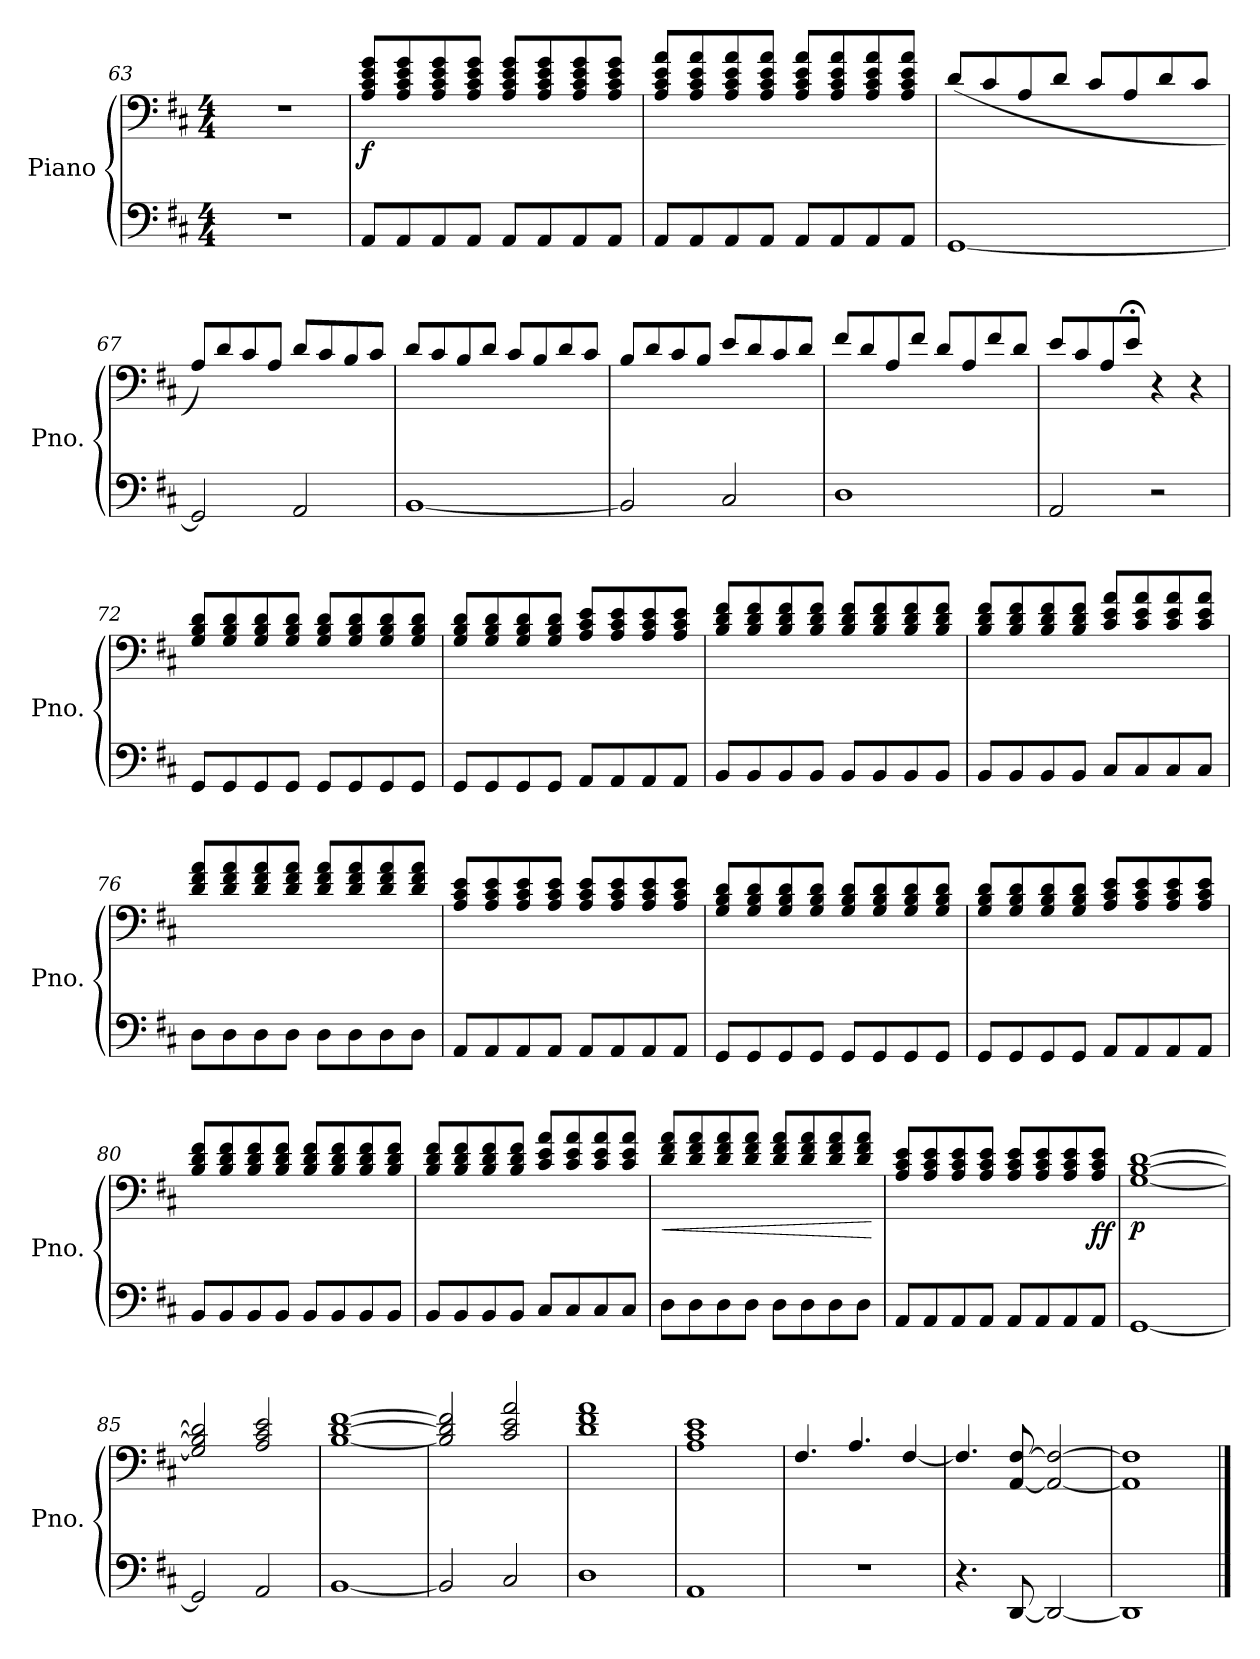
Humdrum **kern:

**kern	**kern	**dynam
*part1	*part1	*part1
*staff2	*staff1	*staff1/2
*I"Piano	*	*
*I'Pno.	*	*
!!LO:LB:g=z
*clefF4	*clefF4	*
*k[f#c#]	*k[f#c#]	*
*M4/4	*M4/4	*
=63	=63	=63
1r	1r	.
=64	=64	=64
!	!	!LO:DY:b
8AA/L	8A/ 8c#/ 8e/ 8g/L	f
8AA/	8A/ 8c#/ 8e/ 8g/	.
8AA/	8A/ 8c#/ 8e/ 8g/	.
8AA/J	8A/ 8c#/ 8e/ 8g/J	.
8AA/L	8A/ 8c#/ 8e/ 8g/L	.
8AA/	8A/ 8c#/ 8e/ 8g/	.
8AA/	8A/ 8c#/ 8e/ 8g/	.
8AA/J	8A/ 8c#/ 8e/ 8g/J	.
=65	=65	=65
8AA/L	8A/ 8c#/ 8e/ 8a/L	.
8AA/	8A/ 8c#/ 8e/ 8a/	.
8AA/	8A/ 8c#/ 8e/ 8a/	.
8AA/J	8A/ 8c#/ 8e/ 8a/J	.
8AA/L	8A/ 8c#/ 8e/ 8a/L	.
8AA/	8A/ 8c#/ 8e/ 8a/	.
8AA/	8A/ 8c#/ 8e/ 8a/	.
8AA/J	8A/ 8c#/ 8e/ 8a/J	.
=66	=66	=66
[1GG	(<8d/L	.
.	8c#/	.
.	8A/	.
.	8d/J	.
.	8c#/L	.
.	8A/	.
.	8d/	.
.	8c#/J	.
!!LO:LB:g=z
=67	=67	=67
2GG/]	8A/L)	.
.	8d/	.
.	8c#/	.
.	8A/J	.
2AA/	8d/L	.
.	8c#/	.
.	8B/	.
.	8c#/J	.
=68	=68	=68
[1BB	8d/L	.
.	8c#/	.
.	8B/	.
.	8d/J	.
.	8c#/L	.
.	8B/	.
.	8d/	.
.	8c#/J	.
=69	=69	=69
2BB/]	8B/L	.
.	8d/	.
.	8c#/	.
.	8B/J	.
2C#/	8e/L	.
.	8d/	.
.	8c#/	.
.	8d/J	.
=70	=70	=70
1D	8f#/L	.
.	8d/	.
.	8A/	.
.	8f#/J	.
.	8d/L	.
.	8A/	.
.	8f#/	.
.	8d/J	.
!!LO:LB:g=z
=71	=71	=71
2AA/	8e/L	.
.	8c#/	.
.	8A/	.
.	8e;</J	.
2r	4r	.
.	4r	.
=72	=72	=72
8GG/L	8G/ 8B/ 8d/L	.
8GG/	8G/ 8B/ 8d/	.
8GG/	8G/ 8B/ 8d/	.
8GG/J	8G/ 8B/ 8d/J	.
8GG/L	8G/ 8B/ 8d/L	.
8GG/	8G/ 8B/ 8d/	.
8GG/	8G/ 8B/ 8d/	.
8GG/J	8G/ 8B/ 8d/J	.
=73	=73	=73
8GG/L	8G/ 8B/ 8d/L	.
8GG/	8G/ 8B/ 8d/	.
8GG/	8G/ 8B/ 8d/	.
8GG/J	8G/ 8B/ 8d/J	.
8AA/L	8A/ 8c#/ 8e/L	.
8AA/	8A/ 8c#/ 8e/	.
8AA/	8A/ 8c#/ 8e/	.
8AA/J	8A/ 8c#/ 8e/J	.
=74	=74	=74
8BB/L	8B/ 8d/ 8f#/L	.
8BB/	8B/ 8d/ 8f#/	.
8BB/	8B/ 8d/ 8f#/	.
8BB/J	8B/ 8d/ 8f#/J	.
8BB/L	8B/ 8d/ 8f#/L	.
8BB/	8B/ 8d/ 8f#/	.
8BB/	8B/ 8d/ 8f#/	.
8BB/J	8B/ 8d/ 8f#/J	.
!!LO:PB:g=z
=75	=75	=75
8BB/L	8B/ 8d/ 8f#/L	.
8BB/	8B/ 8d/ 8f#/	.
8BB/	8B/ 8d/ 8f#/	.
8BB/J	8B/ 8d/ 8f#/J	.
8C#/L	8c#/ 8e/ 8a/L	.
8C#/	8c#/ 8e/ 8a/	.
8C#/	8c#/ 8e/ 8a/	.
8C#/J	8c#/ 8e/ 8a/J	.
=76	=76	=76
8D\L	8d/ 8f#/ 8a/L	.
8D\	8d/ 8f#/ 8a/	.
8D\	8d/ 8f#/ 8a/	.
8D\J	8d/ 8f#/ 8a/J	.
8D\L	8d/ 8f#/ 8a/L	.
8D\	8d/ 8f#/ 8a/	.
8D\	8d/ 8f#/ 8a/	.
8D\J	8d/ 8f#/ 8a/J	.
=77	=77	=77
8AA/L	8A/ 8c#/ 8e/L	.
8AA/	8A/ 8c#/ 8e/	.
8AA/	8A/ 8c#/ 8e/	.
8AA/J	8A/ 8c#/ 8e/J	.
8AA/L	8A/ 8c#/ 8e/L	.
8AA/	8A/ 8c#/ 8e/	.
8AA/	8A/ 8c#/ 8e/	.
8AA/J	8A/ 8c#/ 8e/J	.
=78	=78	=78
8GG/L	8G/ 8B/ 8d/L	.
8GG/	8G/ 8B/ 8d/	.
8GG/	8G/ 8B/ 8d/	.
8GG/J	8G/ 8B/ 8d/J	.
8GG/L	8G/ 8B/ 8d/L	.
8GG/	8G/ 8B/ 8d/	.
8GG/	8G/ 8B/ 8d/	.
8GG/J	8G/ 8B/ 8d/J	.
!!LO:LB:g=z
=79	=79	=79
8GG/L	8G/ 8B/ 8d/L	.
8GG/	8G/ 8B/ 8d/	.
8GG/	8G/ 8B/ 8d/	.
8GG/J	8G/ 8B/ 8d/J	.
8AA/L	8A/ 8c#/ 8e/L	.
8AA/	8A/ 8c#/ 8e/	.
8AA/	8A/ 8c#/ 8e/	.
8AA/J	8A/ 8c#/ 8e/J	.
=80	=80	=80
8BB/L	8B/ 8d/ 8f#/L	.
8BB/	8B/ 8d/ 8f#/	.
8BB/	8B/ 8d/ 8f#/	.
8BB/J	8B/ 8d/ 8f#/J	.
8BB/L	8B/ 8d/ 8f#/L	.
8BB/	8B/ 8d/ 8f#/	.
8BB/	8B/ 8d/ 8f#/	.
8BB/J	8B/ 8d/ 8f#/J	.
=81	=81	=81
8BB/L	8B/ 8d/ 8f#/L	.
8BB/	8B/ 8d/ 8f#/	.
8BB/	8B/ 8d/ 8f#/	.
8BB/J	8B/ 8d/ 8f#/J	.
8C#/L	8c#/ 8e/ 8a/L	.
8C#/	8c#/ 8e/ 8a/	.
8C#/	8c#/ 8e/ 8a/	.
8C#/J	8c#/ 8e/ 8a/J	.
=82	=82	=82
!	!	!LO:HP:b
8D\L	8d/ 8f#/ 8a/L	<
8D\	8d/ 8f#/ 8a/	.
8D\	8d/ 8f#/ 8a/	.
8D\J	8d/ 8f#/ 8a/J	.
8D\L	8d/ 8f#/ 8a/L	.
8D\	8d/ 8f#/ 8a/	.
8D\	8d/ 8f#/ 8a/	.
8D\J	8d/ 8f#/ 8a/J	.
.	.	[
!!LO:LB:g=z
=83	=83	=83
8AA/L	8A/ 8c#/ 8e/L	.
8AA/	8A/ 8c#/ 8e/	.
8AA/	8A/ 8c#/ 8e/	.
8AA/J	8A/ 8c#/ 8e/J	.
8AA/L	8A/ 8c#/ 8e/L	.
8AA/	8A/ 8c#/ 8e/	.
8AA/	8A/ 8c#/ 8e/	.
!	!	!LO:DY:b
8AA/J	8A/ 8c#/ 8e/J	ff
=84	=84	=84
!	!	!LO:DY:b
[1GG	[1G [1B [1d	p
=85	=85	=85
2GG/]	2G/] 2B/] 2d/]	.
2AA/	2A/ 2c#/ 2e/	.
=86	=86	=86
[1BB	[1B [1d [1f#	.
=87	=87	=87
2BB/]	2B/] 2d/] 2f#/]	.
2C#/	2c#/ 2e/ 2a/	.
!!LO:LB:g=z
=88	=88	=88
1D	1d 1f# 1a	.
=89	=89	=89
1AA	1A 1c# 1e	.
=90	=90	=90
1r	4.F#/	.
.	4.A/	.
.	[4F#/	.
=91	=91	=91
4.r	4.F#/]	.
[8DD/	[8AA/ [8F#/	.
2DD/_	2AA/_ 2F#/_	.
=92	=92	=92
1DD]	1AA] 1F#]	.
==	==	==
*-	*-	*-
